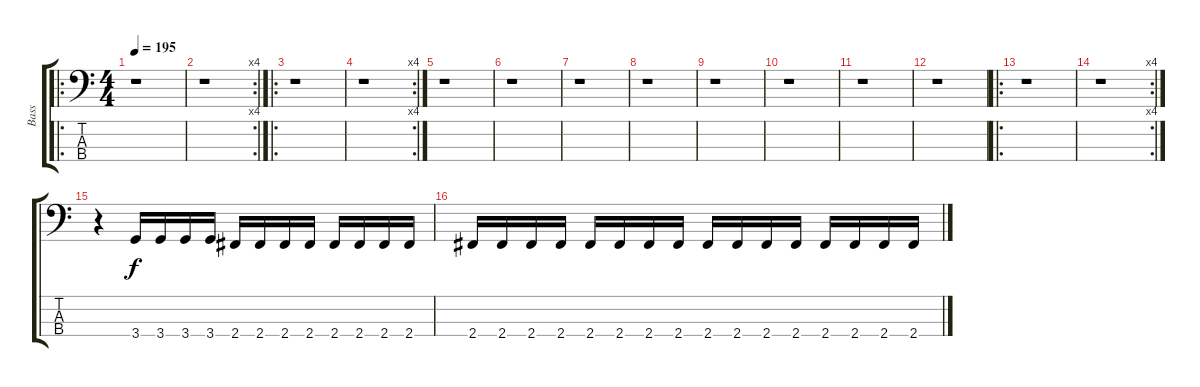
\track ("Bass" "Bass") {instrument electricbasspick}
\staff {score tabs}
\tuning (G2 D2 A1 E1) {hide}
\ro
\ts (4 4)
\tempo 195
\clef f4
\ks c
r.1{dy f instrument electricbasspick} |
\rc 4
r.1 |
\ro
r.1 |
\rc 4
r.1 |
r.1 |
r.1 |
r.1 |
r.1 |
r.1 |
r.1 |
r.1 |
r.1 |
\ro
r.1 |
\rc 4
r.1 |
r.4 3.4.16 3.4.16 3.4.16 3.4.16 2.4.16 2.4.16 2.4.16 2.4.16 2.4.16 2.4.16 2.4.16 2.4.16 |
2.4.16 2.4.16 2.4.16 2.4.16 2.4.16 2.4.16 2.4.16 2.4.16 2.4.16 2.4.16 2.4.16 2.4.16 2.4.16 2.4.16 2.4.16 2.4.16
